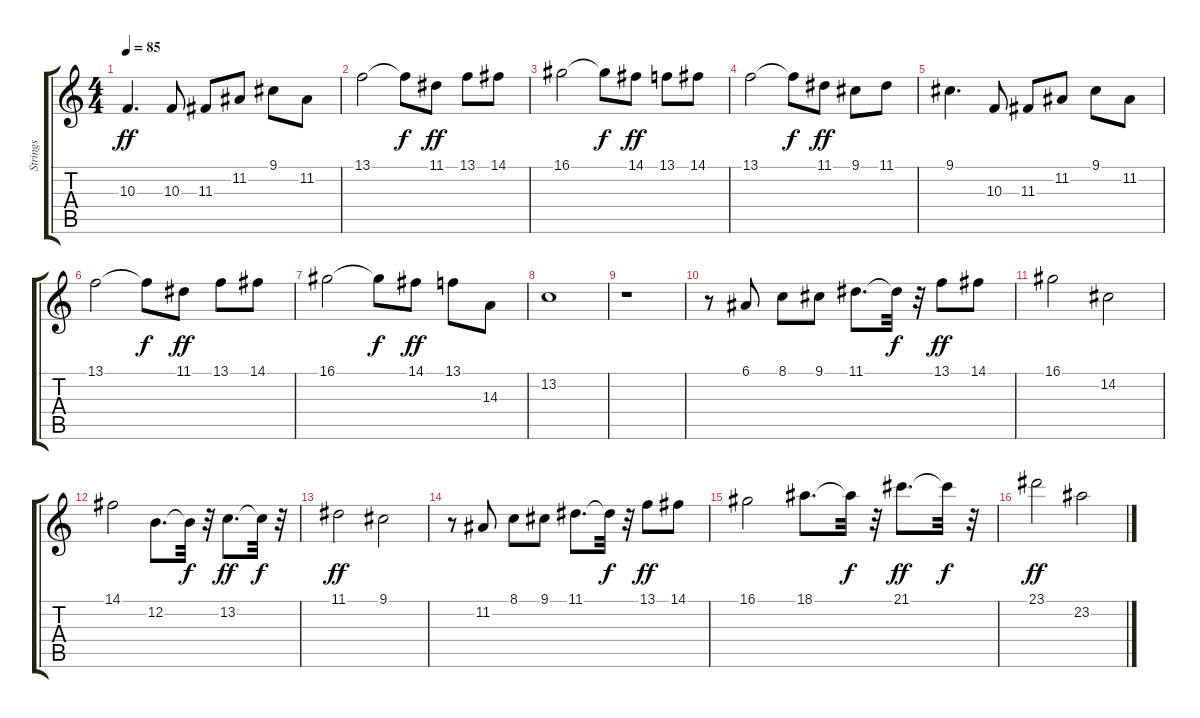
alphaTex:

\track ("Strings" "Strings") {instrument stringensemble1}
\staff {score tabs}
\tuning (E4 B3 G3 D3 A2 E2) {hide}
\ts (4 4)
\tempo 85
\clef g2
\ks c
10.3.4{d dy ff} 10.3.8 11.3.8 11.2.8 9.1.8 11.2.8 |
13.1.2 13.1{t}.8{dy f} 11.1.8{dy ff} 13.1.8 14.1.8 |
16.1.2 16.1{t}.8{dy f} 14.1.8{dy ff} 13.1.8 14.1.8 |
13.1.2 13.1{t}.8{dy f} 11.1.8{dy ff} 9.1.8 11.1.8 |
9.1.4{d} 10.3.8 11.3.8 11.2.8 9.1.8 11.2.8 |
13.1.2 13.1{t}.8{dy f} 11.1.8{dy ff} 13.1.8 14.1.8 |
16.1.2 16.1{t}.8{dy f} 14.1.8{dy ff} 13.1.8 14.3.8 |
13.2.1 |
r.1 |
r.8 6.1.8 8.1.8 9.1.8 11.1.8{d} 11.1{t}.32{dy f} r.32 13.1.8{dy ff} 14.1.8 |
16.1.2 14.2.2 |
14.1.2 12.2.8{d} 12.2{t}.32{dy f} r.32 13.2.8{d dy ff} 13.2{t}.32{dy f} r.32 |
11.1.2{dy ff} 9.1.2 |
r.8 11.2.8 8.1.8 9.1.8 11.1.8{d} 11.1{t}.32{dy f} r.32 13.1.8{dy ff} 14.1.8 |
16.1.2 18.1.8{d} 18.1{t}.32{dy f} r.32 21.1.8{d dy ff} 21.1{t}.32{dy f} r.32 |
23.1.2{dy ff} 23.2.2
